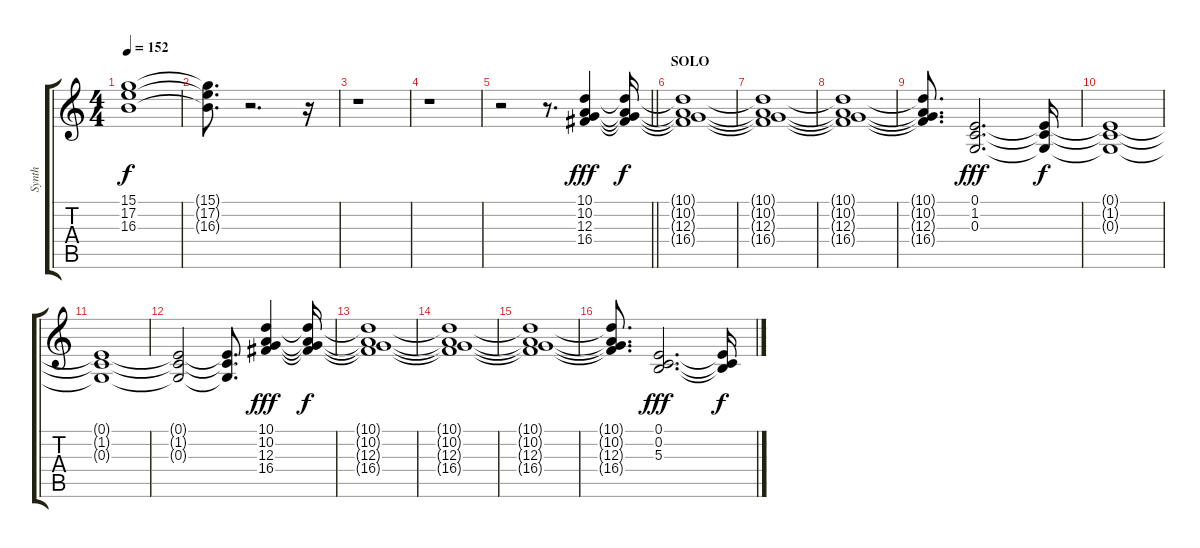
\track ("Synth" "Synth") {instrument synthstrings1}
\staff {score tabs}
\tuning (E4 B3 G3 D3 A2 E2) {hide}
\ts (4 4)
\tempo 152
\clef g2
\ks c
(15.1{t} 17.2{t} 16.3{t}).1{dy f} |
(15.1{t} 17.2{t} 16.3{t}).8{d} r.2{d} r.16 |
r.1 |
r.1 |
\barLineRight lightlight
r.2 r.8{d} (10.1 10.2 12.3 16.4).4{dy fff} (10.1{t} 10.2{t} 12.3{t} 16.4{t}).16{dy f} |
\section ("" "SOLO")
(10.1{t} 10.2{t} 12.3{t} 16.4{t}).1 |
(10.1{t} 10.2{t} 12.3{t} 16.4{t}).1 |
(10.1{t} 10.2{t} 12.3{t} 16.4{t}).1 |
(10.1{t} 10.2{t} 12.3{t} 16.4{t}).8{d} (0.1 1.2 0.3).2{d dy fff} (0.1{t} 1.2{t} 0.3{t}).16{dy f} |
(0.1{t} 1.2{t} 0.3{t}).1 |
(0.1{t} 1.2{t} 0.3{t}).1 |
(0.1{t} 1.2{t} 0.3{t}).2 (0.1{t} 1.2{t} 0.3{t}).8{d} (10.1 10.2 12.3 16.4).4{dy fff} (10.1{t} 10.2{t} 12.3{t} 16.4{t}).16{dy f} |
(10.1{t} 10.2{t} 12.3{t} 16.4{t}).1 |
(10.1{t} 10.2{t} 12.3{t} 16.4{t}).1 |
(10.1{t} 10.2{t} 12.3{t} 16.4{t}).1 |
(10.1{t} 10.2{t} 12.3{t} 16.4{t}).8{d} (0.1 0.2 5.3).2{d dy fff} (0.1{t} 0.2{t} 5.3{t}).16{dy f}
